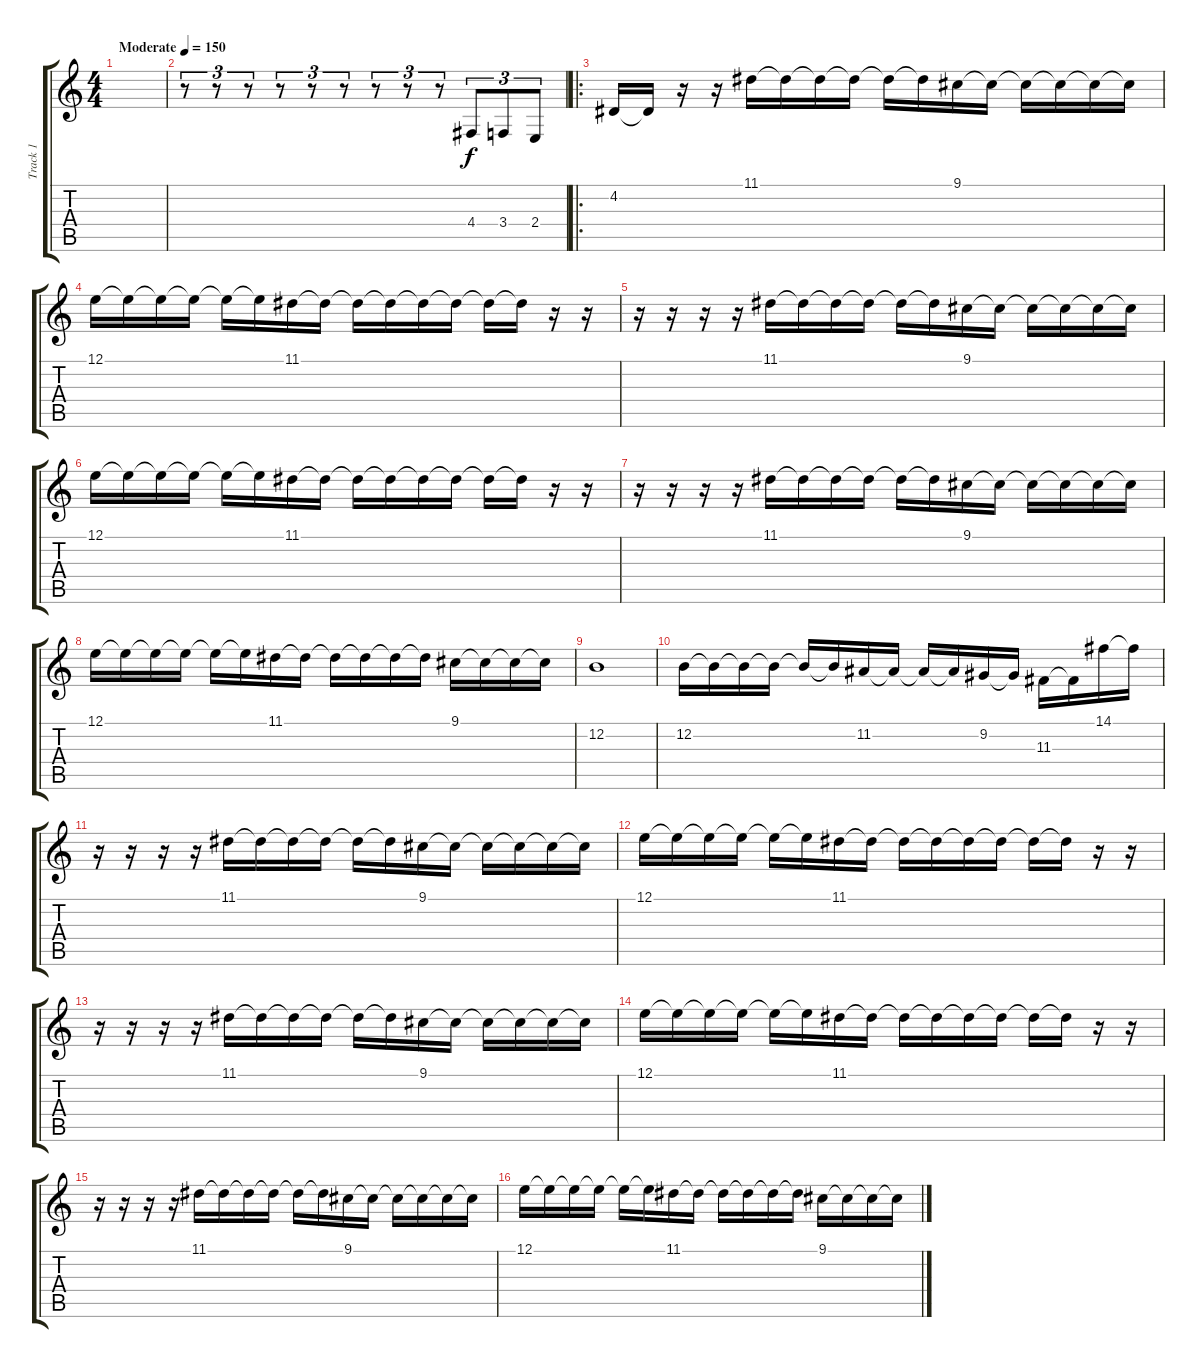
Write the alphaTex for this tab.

\track ("Track 1" "Track 1") {instrument lead2sawtooth}
\staff {score tabs}
\tuning (E4 B3 G3 D3 A2 E2) {hide}
\ts (4 4)
\tempo (150 "Moderate")
\clef g2
\ks c
|
r.8{tu (3 2)} r.8{tu (3 2)} r.8{tu (3 2)} r.8{tu (3 2)} r.8{tu (3 2)} r.8{tu (3 2)} r.8{tu (3 2)} r.8{tu (3 2)} r.8{tu (3 2)} 4.4.8{tu (3 2)} 3.4.8{tu (3 2)} 2.4.8{tu (3 2)} |
\ro
4.2.16 4.2{t}.16 r.16 r.16 11.1.16 11.1{t}.16 11.1{t}.16 11.1{t}.16 11.1{t}.16 11.1{t}.16 9.1.16 9.1{t}.16 9.1{t}.16 9.1{t}.16 9.1{t}.16 9.1{t}.16 |
12.1.16 12.1{t}.16 12.1{t}.16 12.1{t}.16 12.1{t}.16 12.1{t}.16 11.1.16 11.1{t}.16 11.1{t}.16 11.1{t}.16 11.1{t}.16 11.1{t}.16 11.1{t}.16 11.1{t}.16 r.16 r.16 |
r.16 r.16 r.16 r.16 11.1.16 11.1{t}.16 11.1{t}.16 11.1{t}.16 11.1{t}.16 11.1{t}.16 9.1.16 9.1{t}.16 9.1{t}.16 9.1{t}.16 9.1{t}.16 9.1{t}.16 |
12.1.16 12.1{t}.16 12.1{t}.16 12.1{t}.16 12.1{t}.16 12.1{t}.16 11.1.16 11.1{t}.16 11.1{t}.16 11.1{t}.16 11.1{t}.16 11.1{t}.16 11.1{t}.16 11.1{t}.16 r.16 r.16 |
r.16 r.16 r.16 r.16 11.1.16 11.1{t}.16 11.1{t}.16 11.1{t}.16 11.1{t}.16 11.1{t}.16 9.1.16 9.1{t}.16 9.1{t}.16 9.1{t}.16 9.1{t}.16 9.1{t}.16 |
12.1.16 12.1{t}.16 12.1{t}.16 12.1{t}.16 12.1{t}.16 12.1{t}.16 11.1.16 11.1{t}.16 11.1{t}.16 11.1{t}.16 11.1{t}.16 11.1{t}.16 9.1.16 9.1{t}.16 9.1{t}.16 9.1{t}.16 |
12.2.1 |
12.2.16 12.2{t}.16 12.2{t}.16 12.2{t}.16 12.2{t}.16 12.2{t}.16 11.2.16 11.2{t}.16 11.2{t}.16 11.2{t}.16 9.2.16 9.2{t}.16 11.3.16 11.3{t}.16 14.1.16 14.1{t}.16 |
r.16 r.16 r.16 r.16 11.1.16 11.1{t}.16 11.1{t}.16 11.1{t}.16 11.1{t}.16 11.1{t}.16 9.1.16 9.1{t}.16 9.1{t}.16 9.1{t}.16 9.1{t}.16 9.1{t}.16 |
12.1.16 12.1{t}.16 12.1{t}.16 12.1{t}.16 12.1{t}.16 12.1{t}.16 11.1.16 11.1{t}.16 11.1{t}.16 11.1{t}.16 11.1{t}.16 11.1{t}.16 11.1{t}.16 11.1{t}.16 r.16 r.16 |
r.16 r.16 r.16 r.16 11.1.16 11.1{t}.16 11.1{t}.16 11.1{t}.16 11.1{t}.16 11.1{t}.16 9.1.16 9.1{t}.16 9.1{t}.16 9.1{t}.16 9.1{t}.16 9.1{t}.16 |
12.1.16 12.1{t}.16 12.1{t}.16 12.1{t}.16 12.1{t}.16 12.1{t}.16 11.1.16 11.1{t}.16 11.1{t}.16 11.1{t}.16 11.1{t}.16 11.1{t}.16 11.1{t}.16 11.1{t}.16 r.16 r.16 |
r.16 r.16 r.16 r.16 11.1.16 11.1{t}.16 11.1{t}.16 11.1{t}.16 11.1{t}.16 11.1{t}.16 9.1.16 9.1{t}.16 9.1{t}.16 9.1{t}.16 9.1{t}.16 9.1{t}.16 |
12.1.16 12.1{t}.16 12.1{t}.16 12.1{t}.16 12.1{t}.16 12.1{t}.16 11.1.16 11.1{t}.16 11.1{t}.16 11.1{t}.16 11.1{t}.16 11.1{t}.16 9.1.16 9.1{t}.16 9.1{t}.16 9.1{t}.16
